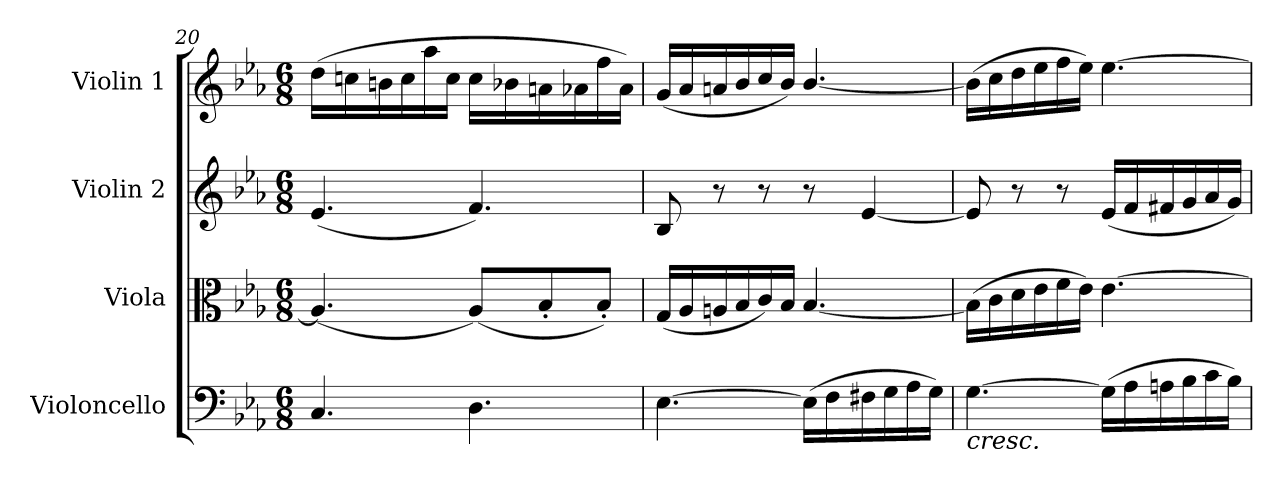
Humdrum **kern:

**kern	**kern	**kern	**kern
*part4	*part3	*part2	*part1
*staff4	*staff3	*staff2	*staff1
*I"Violoncello	*I"Viola	*I"Violin 2	*I"Violin 1
*I'Vc	*I'Vla	*I'Vln	*I'Vln
*clefF4	*clefC3	*clefG2	*clefG2
*k[b-e-a-]	*k[b-e-a-]	*k[b-e-a-]	*k[b-e-a-]
*M6/8	*M6/8	*M6/8	*M6/8
=20	=20	=20	=20
4.C/	(4.A-/]	(4.e-/	(16dd\LL
.	.	.	16ccn\
.	.	.	16bn\
.	.	.	16cc\
.	.	.	16aa-\
.	.	.	16cc\JJ
4.D\	(8A-/L)	4.f/)	16cc\LL
.	.	.	16b-X\
.	8B-'/	.	16an\
.	.	.	16a-X\
.	8B-'/J)	.	16ff\
.	.	.	16a-\JJ)
=21	=21	=21	=21
[4.E-\	(16G/LL	8B-/	(<16g/LL
.	16A-/	.	16a-/
.	16An/	8r	16an/
.	16B-/	.	16b-/
.	16c/)	8r	16cc/
.	16B-/JJ	.	16b-/JJ)
(16E-\LL]	[4.B-/	8r	[<4.b-/
16F\	.	.	.
16F#X\	.	[4e-/	.
16G\	.	.	.
16A-\	.	.	.
16G\JJ)	.	.	.
!!LO:PB:g=z
=22	=22	=22	=22
!LO:TX:b:i:t=cresc.	!	!	!
[4.G\	(16B-\LL]	8e-/]	(>16b-\LL]
.	16c\	.	16cc\
.	16d\	8r	16dd\
.	16e-\	.	16ee-\
.	16f\	8r	16ff\
.	16e-\JJ)	.	16ee-\JJ)
(16G\LL]	[4.e-\	(16e-/LL	[>4.ee-\
16A-\	.	16f/	.
16An\	.	16f#X/	.
16B-\	.	16g/	.
16c\	.	16a-/	.
16B-\JJ)	.	16g/JJ)	.
=	=	=	=
*-	*-	*-	*-
